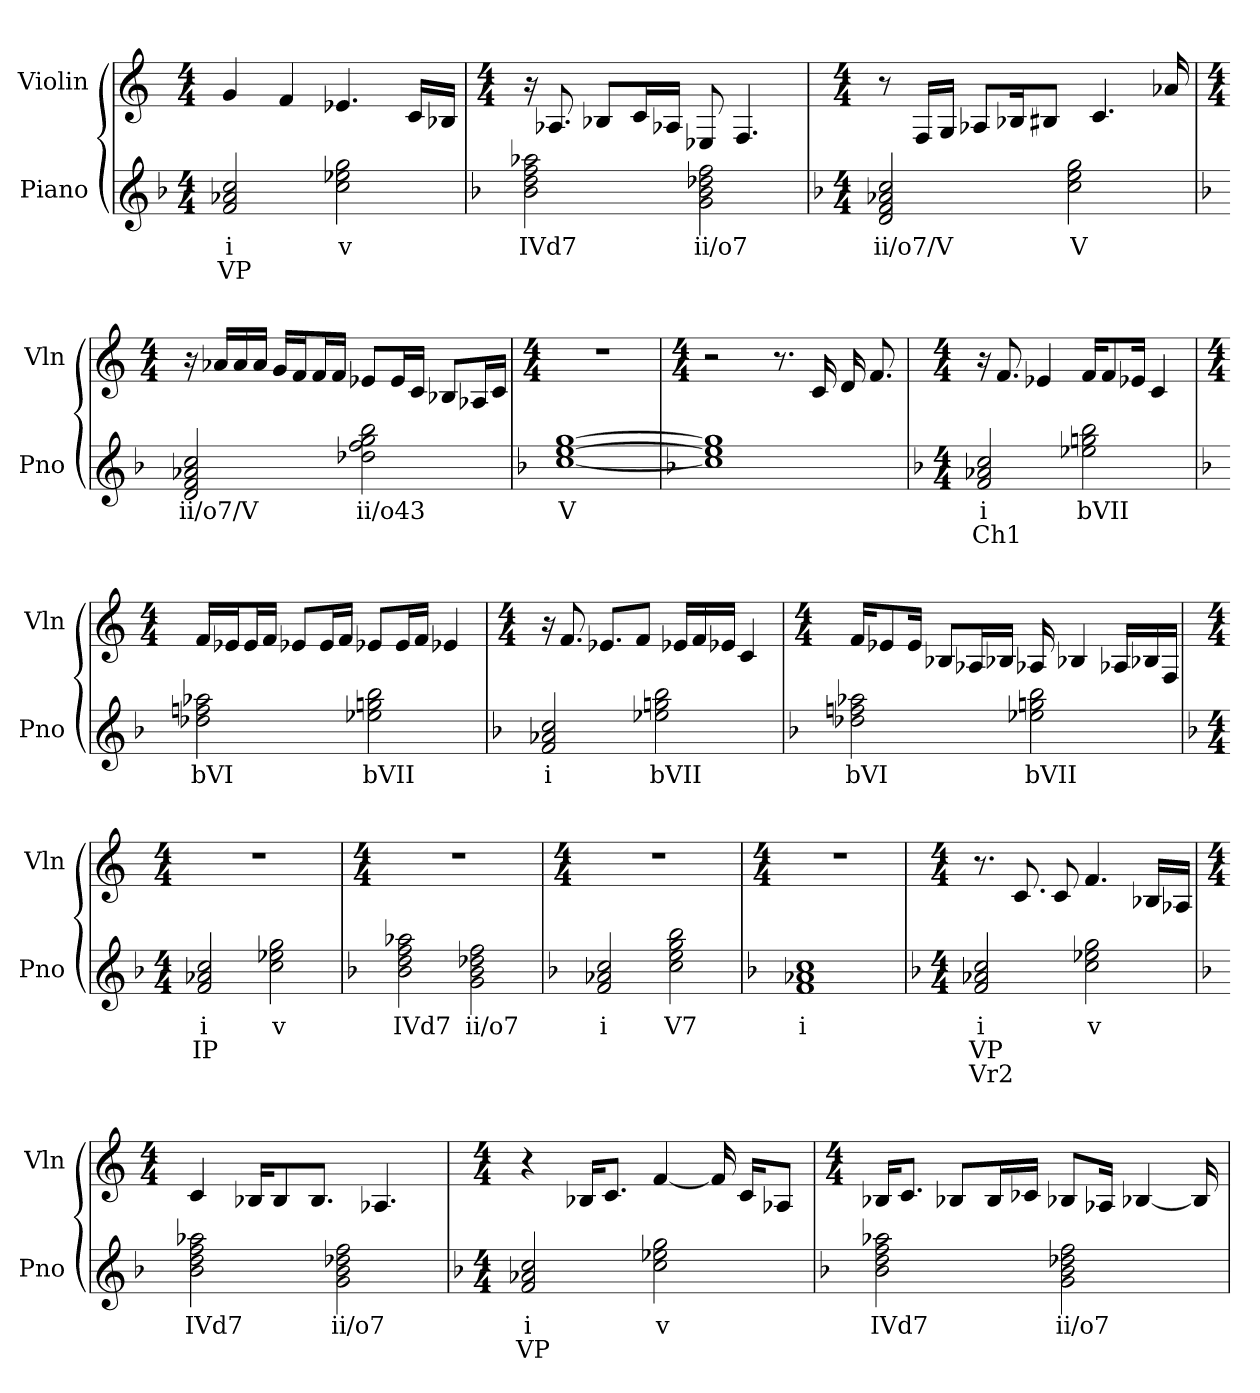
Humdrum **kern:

**kern	**text	**text	**text	**kern
*part2	*part2	*part2	*part2	*part1
*staff2	*staff2	*staff2	*staff2	*staff1
*I"Piano	*	*	*	*I"Violin
*I'Pno	*	*	*	*I'Vln
*k[b-]	*	*	*	*
*F:	*	*	*	*
*M4/4	*	*	*	*M4/4
=	=	=	=	=
2f 2a-X 2cc	i	VP	.	4g
.	.	.	.	4f
2cc 2ee-X 2gg	v	.	.	4.e-X
.	.	.	.	16cLL
.	.	.	.	16B-XJJ
=	=	=	=	=
*k[b-]	*	*	*	*
*F:	*	*	*	*
*	*	*	*	*M4/4
2b- 2dd 2ff 2aa-X	IVd7	.	.	16r
.	.	.	.	8.A-X
.	.	.	.	8B-XL
.	.	.	.	16cL
.	.	.	.	16A-XJJ
2g 2b- 2dd-X 2ff	ii/o7	.	.	8E-X
.	.	.	.	4.F
=	=	=	=	=
*k[b-]	*	*	*	*
*F:	*	*	*	*
*M4/4	*	*	*	*M4/4
2d 2f 2a-X 2cc	ii/o7/V	.	.	8r
.	.	.	.	16FLL
.	.	.	.	16GJJ
.	.	.	.	8A-XL
.	.	.	.	16B-XK
.	.	.	.	8B#XJ
2cc 2ee 2gg	V	.	.	.
.	.	.	.	4.c
.	.	.	.	16a-X
=	=	=	=	=
*k[b-]	*	*	*	*
*F:	*	*	*	*
*	*	*	*	*M4/4
2d 2f 2a-X 2cc	ii/o7/V	.	.	16r
.	.	.	.	16a-XLL
.	.	.	.	16a-
.	.	.	.	16a-JJ
.	.	.	.	16gLL
.	.	.	.	16fJ
.	.	.	.	16fL
.	.	.	.	16fJJ
2dd-X 2ff 2gg 2bb-	ii/o43	.	.	8e-XL
.	.	.	.	16e-L
.	.	.	.	16cJJ
.	.	.	.	8B-XL
.	.	.	.	16A-XL
.	.	.	.	16cJJ
=	=	=	=	=
*k[b-]	*	*	*	*
*F:	*	*	*	*
*	*	*	*	*M4/4
[1cc [1ee [1gg	V	.	.	1r
=	=	=	=	=
*k[b-]	*	*	*	*
*F:	*	*	*	*
*	*	*	*	*M4/4
1cc] 1ee] 1gg]	.	.	.	2r
.	.	.	.	8.r
.	.	.	.	16c
.	.	.	.	16dLL
.	.	.	.	8.fJ
=	=	=	=	=
*k[b-]	*	*	*	*
*F:	*	*	*	*
*M4/4	*	*	*	*M4/4
2f 2a-X 2cc	i	Ch1	.	16r
.	.	.	.	8.f
.	.	.	.	4e-X
2ee-X 2ggn 2bb-	bVII	.	.	16fKL
.	.	.	.	8f
.	.	.	.	16e-XJk
.	.	.	.	4c
=	=	=	=	=
*k[b-]	*	*	*	*
*F:	*	*	*	*
*	*	*	*	*M4/4
2dd-X 2ffn 2aa-X	bVI	.	.	16fLL
.	.	.	.	16e-XJ
.	.	.	.	16e-L
.	.	.	.	16fJJ
.	.	.	.	8e-XL
.	.	.	.	16e-L
.	.	.	.	16fJJ
2ee-X 2ggn 2bb-	bVII	.	.	8e-XL
.	.	.	.	16e-L
.	.	.	.	16fJJ
.	.	.	.	4e-X
=	=	=	=	=
*k[b-]	*	*	*	*
*F:	*	*	*	*
*	*	*	*	*M4/4
2f 2a-X 2cc	i	.	.	16r
.	.	.	.	8.f
.	.	.	.	8.e-XL
.	.	.	.	8fJ
2ee-X 2ggn 2bb-	bVII	.	.	.
.	.	.	.	16e-XLL
.	.	.	.	16f
.	.	.	.	16e-XJJ
.	.	.	.	4c
=	=	=	=	=
*k[b-]	*	*	*	*
*F:	*	*	*	*
*	*	*	*	*M4/4
2dd-X 2ffn 2aa-X	bVI	.	.	16fKL
.	.	.	.	8e-X
.	.	.	.	16e-Jk
.	.	.	.	8B-XL
.	.	.	.	16A-XL
.	.	.	.	16B-XJJ
2ee-X 2ggn 2bb-	bVII	.	.	16A-X
.	.	.	.	4B-X
.	.	.	.	16A-XLL
.	.	.	.	16B-X
.	.	.	.	16FJJ
=	=	=	=	=
*k[b-]	*	*	*	*
*F:	*	*	*	*
*M4/4	*	*	*	*M4/4
2f 2a-X 2cc	i	IP	.	1r
2cc 2ee-X 2gg	v	.	.	.
=	=	=	=	=
*k[b-]	*	*	*	*
*F:	*	*	*	*
*	*	*	*	*M4/4
2b- 2dd 2ff 2aa-X	IVd7	.	.	1r
2g 2b- 2dd-X 2ff	ii/o7	.	.	.
=	=	=	=	=
*k[b-]	*	*	*	*
*F:	*	*	*	*
*	*	*	*	*M4/4
2f 2a-X 2cc	i	.	.	1r
2cc 2ee 2gg 2bb-	V7	.	.	.
=	=	=	=	=
*k[b-]	*	*	*	*
*F:	*	*	*	*
*	*	*	*	*M4/4
1f 1a-X 1cc	i	.	.	1r
=	=	=	=	=
*k[b-]	*	*	*	*
*F:	*	*	*	*
*M4/4	*	*	*	*M4/4
2f 2a-X 2cc	i	VP	Vr2	8.r
.	.	.	.	8.c
.	.	.	.	8c
2cc 2ee-X 2gg	v	.	.	4.f
.	.	.	.	16B-XLL
.	.	.	.	16A-XJJ
=	=	=	=	=
*k[b-]	*	*	*	*
*F:	*	*	*	*
*	*	*	*	*M4/4
2b- 2dd 2ff 2aa-X	IVd7	.	.	4c
.	.	.	.	16B-XKL
.	.	.	.	8B-
.	.	.	.	8.B-J
2g 2b- 2dd-X 2ff	ii/o7	.	.	.
.	.	.	.	4.A-X
=	=	=	=	=
*k[b-]	*	*	*	*
*F:	*	*	*	*
*M4/4	*	*	*	*M4/4
2f 2a-X 2cc	i	VP	.	4r
.	.	.	.	16B-XKL
.	.	.	.	8.cJ
2cc 2ee-X 2gg	v	.	.	[4f
.	.	.	.	16f]
.	.	.	.	16cKL
.	.	.	.	8A-XJ
=	=	=	=	=
*k[b-]	*	*	*	*
*F:	*	*	*	*
*	*	*	*	*M4/4
2b- 2dd 2ff 2aa-X	IVd7	.	.	16B-XKL
.	.	.	.	8.cJ
.	.	.	.	8B-XL
.	.	.	.	16B-L
.	.	.	.	16c-XJJ
2g 2b- 2dd-X 2ff	ii/o7	.	.	8B-XL
.	.	.	.	16A-XJk
.	.	.	.	[4B-X
.	.	.	.	16B-]
=	=	=	=	=
*-	*-	*-	*-	*-
